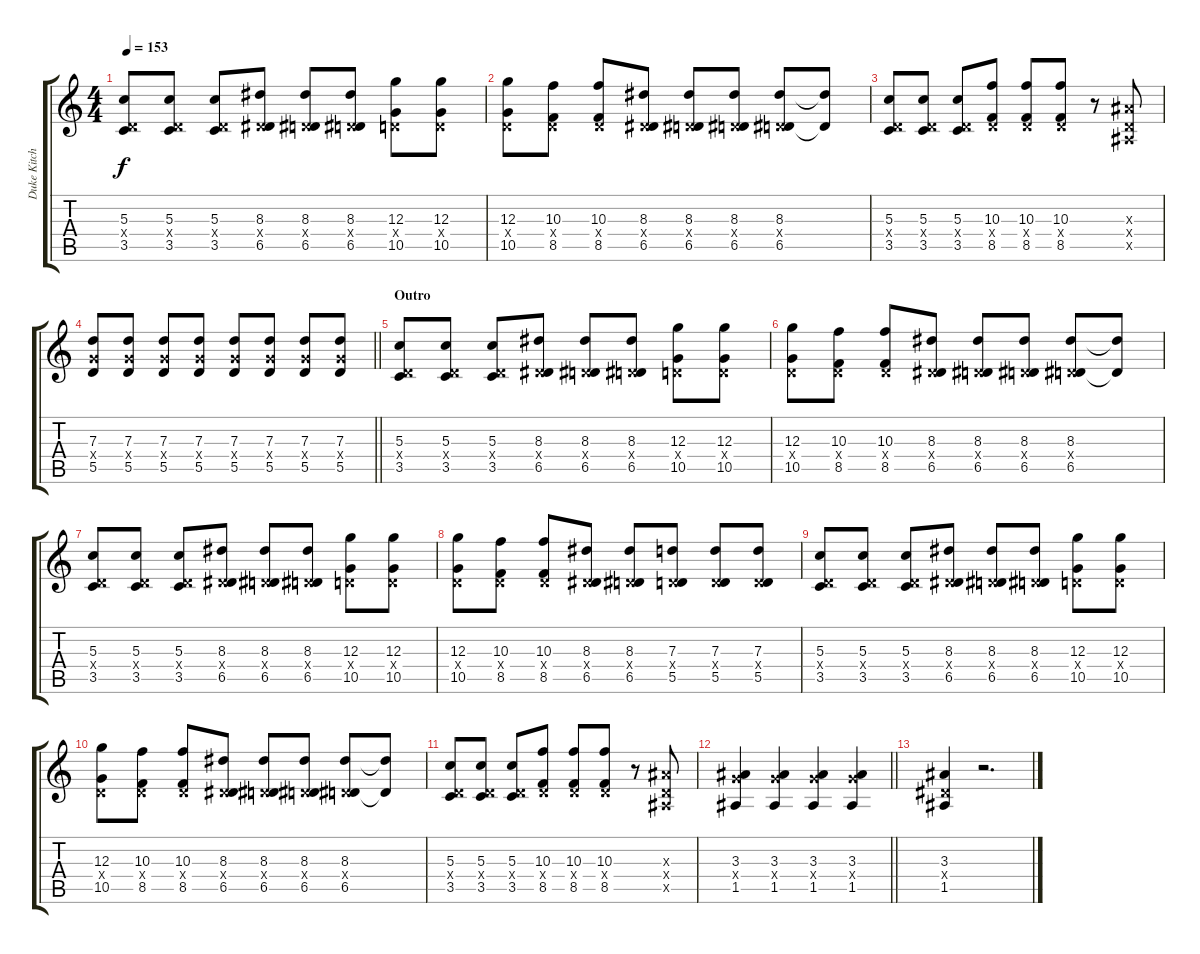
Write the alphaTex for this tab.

\track ("Duke Kitchens (Lead Guitar)" "Duke Kitch") {instrument distortionguitar}
\staff {score tabs}
\tuning (E4 B3 G3 D3 A2 E2) {hide}
\ts (4 4)
\tempo 153
\clef g2
\ks c
(5.3 0.4{x} 3.5).8{dy f} (5.3 0.4{x} 3.5).8 (5.3 0.4{x} 3.5).8 (8.3 0.4{x} 6.5).8 (8.3 0.4{x} 6.5).8 (8.3 0.4{x} 6.5).8 (12.3 0.4{x} 10.5).8 (12.3 0.4{x} 10.5).8 |
(12.3 0.4{x} 10.5).8 (10.3 0.4{x} 8.5).8 (10.3 0.4{x} 8.5).8 (8.3 0.4{x} 6.5).8 (8.3 0.4{x} 6.5).8 (8.3 0.4{x} 6.5).8 (8.3 0.4{x} 6.5).8 (8.3{t} 6.5{t}).8 |
(5.3 0.4{x} 3.5).8 (5.3 0.4{x} 3.5).8 (5.3 0.4{x} 3.5).8 (10.3 0.4{x} 8.5).8 (10.3 0.4{x} 8.5).8 (10.3 0.4{x} 8.5).8 r.8 (3.3{x} 0.4{x} 1.5{x}).8 |
\barLineRight lightlight
(7.3 5.4{x} 5.5).8 (7.3 5.4{x} 5.5).8 (7.3 5.4{x} 5.5).8 (7.3 5.4{x} 5.5).8 (7.3 5.4{x} 5.5).8 (7.3 5.4{x} 5.5).8 (7.3 5.4{x} 5.5).8 (7.3 5.4{x} 5.5).8 |
\section ("" "Outro")
(5.3 0.4{x} 3.5).8 (5.3 0.4{x} 3.5).8 (5.3 0.4{x} 3.5).8 (8.3 0.4{x} 6.5).8 (8.3 0.4{x} 6.5).8 (8.3 0.4{x} 6.5).8 (12.3 0.4{x} 10.5).8 (12.3 0.4{x} 10.5).8 |
(12.3 0.4{x} 10.5).8 (10.3 0.4{x} 8.5).8 (10.3 0.4{x} 8.5).8 (8.3 0.4{x} 6.5).8 (8.3 0.4{x} 6.5).8 (8.3 0.4{x} 6.5).8 (8.3 0.4{x} 6.5).8 (8.3{t} 6.5{t}).8 |
(5.3 0.4{x} 3.5).8 (5.3 0.4{x} 3.5).8 (5.3 0.4{x} 3.5).8 (8.3 0.4{x} 6.5).8 (8.3 0.4{x} 6.5).8 (8.3 0.4{x} 6.5).8 (12.3 0.4{x} 10.5).8 (12.3 0.4{x} 10.5).8 |
(12.3 0.4{x} 10.5).8 (10.3 0.4{x} 8.5).8 (10.3 0.4{x} 8.5).8 (8.3 0.4{x} 6.5).8 (8.3 0.4{x} 6.5).8 (7.3 0.4{x} 5.5).8 (7.3 0.4{x} 5.5).8 (7.3 0.4{x} 5.5).8 |
(5.3 0.4{x} 3.5).8 (5.3 0.4{x} 3.5).8 (5.3 0.4{x} 3.5).8 (8.3 0.4{x} 6.5).8 (8.3 0.4{x} 6.5).8 (8.3 0.4{x} 6.5).8 (12.3 0.4{x} 10.5).8 (12.3 0.4{x} 10.5).8 |
(12.3 0.4{x} 10.5).8 (10.3 0.4{x} 8.5).8 (10.3 0.4{x} 8.5).8 (8.3 0.4{x} 6.5).8 (8.3 0.4{x} 6.5).8 (8.3 0.4{x} 6.5).8 (8.3 0.4{x} 6.5).8 (8.3{t} 6.5{t}).8 |
(5.3 0.4{x} 3.5).8 (5.3 0.4{x} 3.5).8 (5.3 0.4{x} 3.5).8 (10.3 0.4{x} 8.5).8 (10.3 0.4{x} 8.5).8 (10.3 0.4{x} 8.5).8 r.8 (3.3{x} 0.4{x} 1.5{x}).8 |
\barLineRight lightlight
(3.3 5.4{x} 1.5).4 (3.3 5.4{x} 1.5).4 (3.3 5.4{x} 1.5).4 (3.3 5.4{x} 1.5).4 |
(3.3 1.4{x} 1.5).4 r.2{d}
